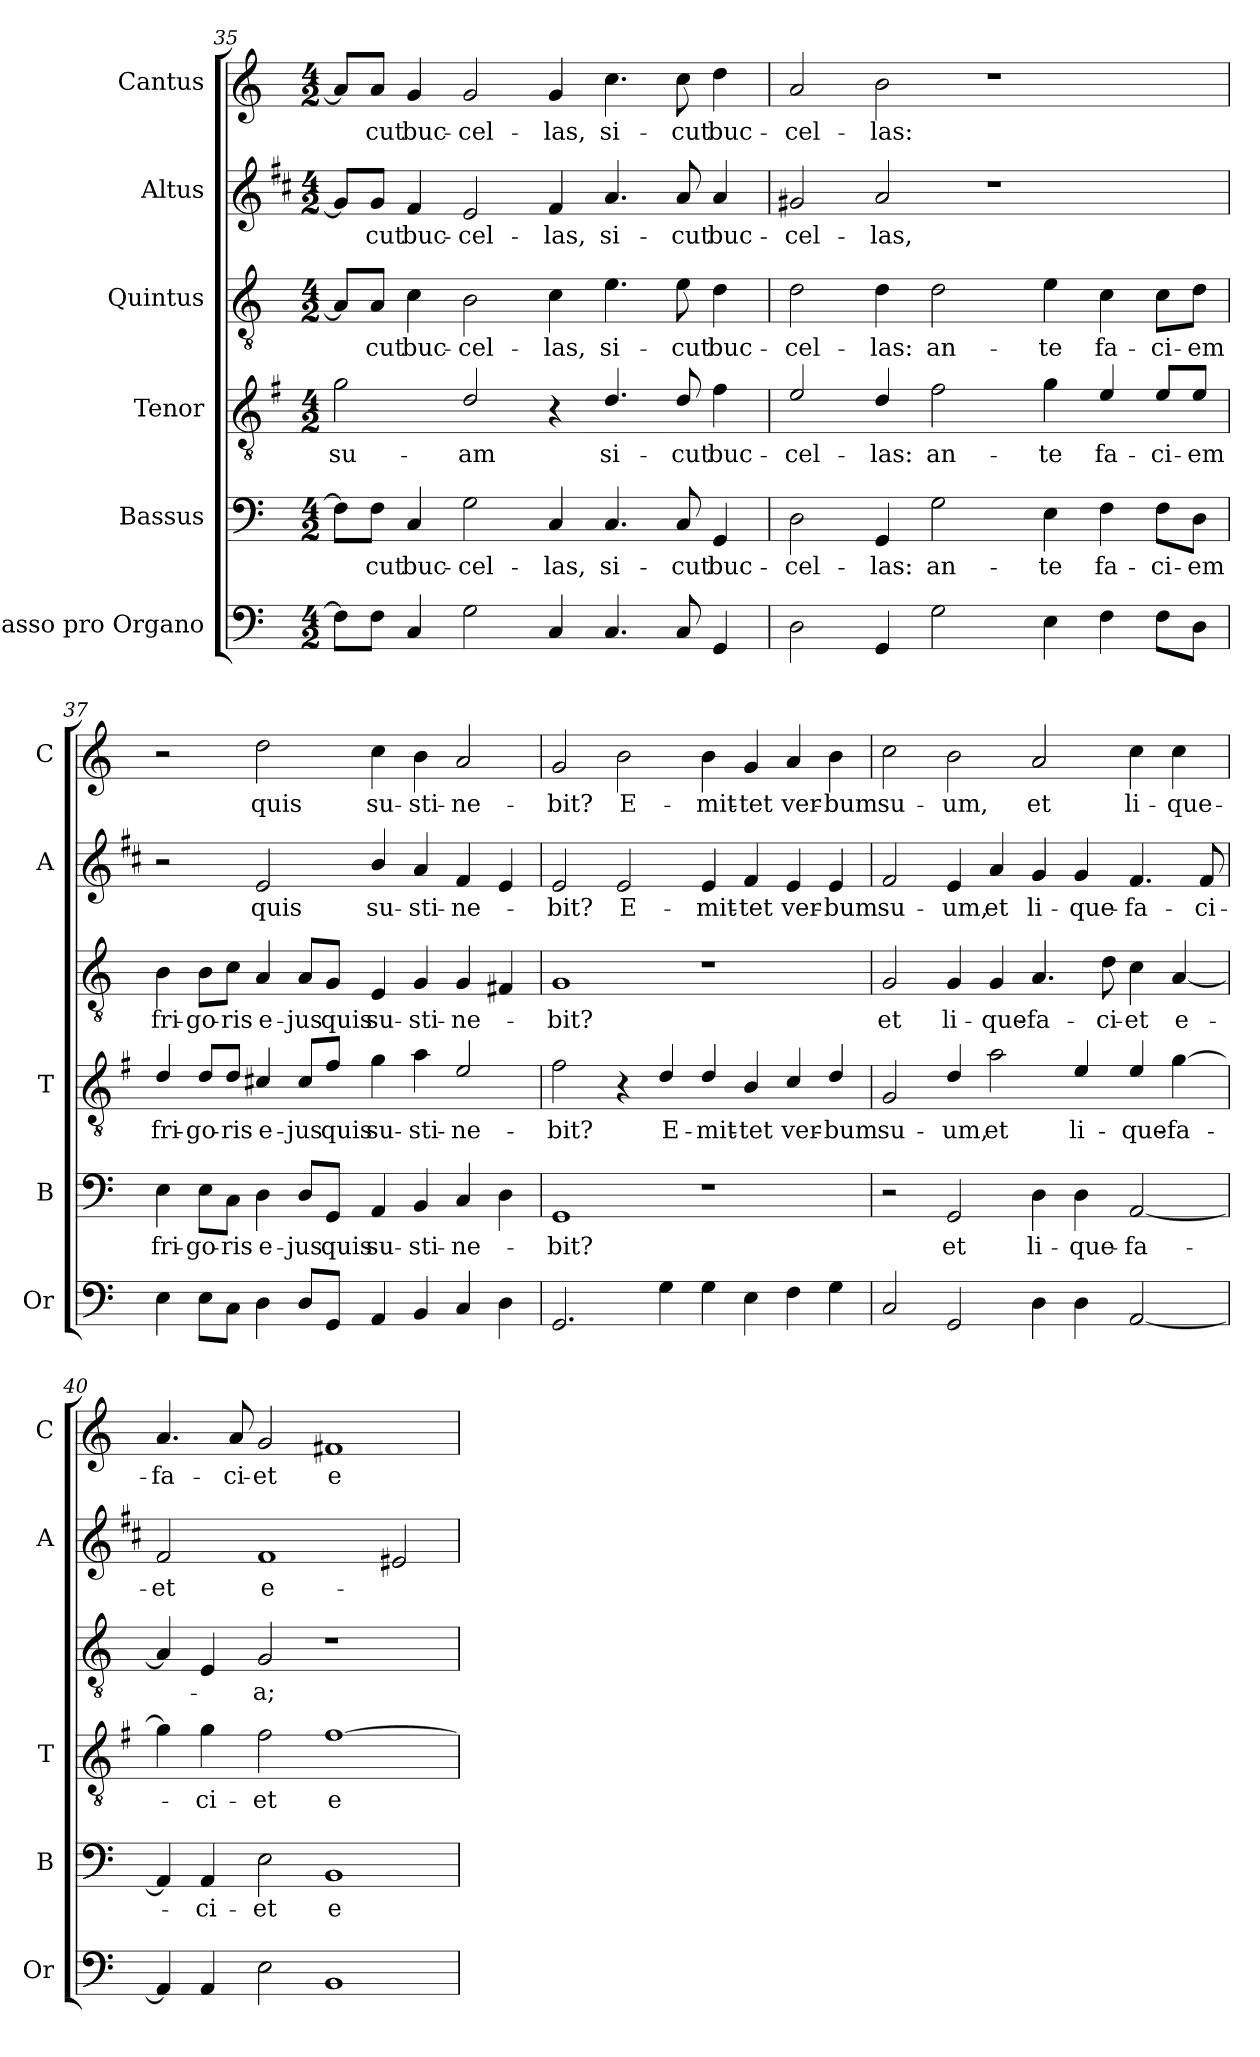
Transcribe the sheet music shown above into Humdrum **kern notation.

**kern	**kern	**text	**kern	**text	**kern	**text	**kern	**text	**kern	**text
*part6	*part5	*part5	*part4	*part4	*part3	*part3	*part2	*part2	*part1	*part1
*staff6	*staff5	*staff5	*staff4	*staff4	*staff3	*staff3	*staff2	*staff2	*staff1	*staff1
*I"Basso pro Organo	*I"Bassus	*	*I"Tenor	*	*I"Quintus	*	*I"Altus	*	*I"Cantus	*
*I'Or	*I'B	*	*I'T	*	*	*	*I'A	*	*I'C	*
*clefF4	*clefF4	*	*clefGv2	*	*clefGv2	*	*clefG2	*	*clefG2	*
*	*	*	*ITrd4c7	*	*	*	*ITrd1c2	*	*	*
*k[]	*k[]	*	*k[]	*	*k[]	*	*k[]	*	*k[]	*
*C:	*C:	*	*C:	*	*C:	*	*C:	*	*C:	*
*M4/2	*M4/2	*	*M4/2	*	*M4/2	*	*M4/2	*	*M4/2	*
=35	=35	=35	=35	=35	=35	=35	=35	=35	=35	=35
!	!	!	!	!LO:LY:b	!	!	!	!	!	!
8F\L]	8F\L]	.	2c\	su-	8A/L]	.	8f/L]	.	8a/L]	.
!	!	!LO:LY:b	!	!	!	!LO:LY:b	!	!LO:LY:b	!	!LO:LY:b
8F\J	8F\J	-cut	.	.	8A/J	-cut	8f/J	-cut	8a/J	-cut
!	!	!LO:LY:b	!	!	!	!LO:LY:b	!	!LO:LY:b	!	!LO:LY:b
4C/	4C/	buc-	.	.	4c\	buc-	4e/	buc-	4g/	buc-
!	!	!LO:LY:b	!	!LO:LY:b	!	!LO:LY:b	!	!LO:LY:b	!	!LO:LY:b
2G\	2G\	-cel-	2G/	-am	2B\	-cel-	2d/	-cel-	2g/	-cel-
!	!	!LO:LY:b	!	!	!	!LO:LY:b	!	!LO:LY:b	!	!LO:LY:b
4C/	4C/	-las,	4r	.	4c\	-las,	4e/	-las,	4g/	-las,
!	!	!LO:LY:b	!	!LO:LY:b	!	!LO:LY:b	!	!LO:LY:b	!	!LO:LY:b
4.C/	4.C/	si-	4.G/	si-	4.e\	si-	4.g/	si-	4.cc\	si-
!	!	!LO:LY:b	!	!LO:LY:b	!	!LO:LY:b	!	!LO:LY:b	!	!LO:LY:b
8C/	8C/	-cut	8G/	-cut	8e\	-cut	8g/	-cut	8cc\	-cut
!	!	!LO:LY:b	!	!LO:LY:b	!	!LO:LY:b	!	!LO:LY:b	!	!LO:LY:b
4GG/	4GG/	buc-	4B\	buc-	4d\	buc-	4g/	buc-	4dd\	buc-
!!LO:LB:g=z
=36	=36	=36	=36	=36	=36	=36	=36	=36	=36	=36
!	!	!LO:LY:b	!	!LO:LY:b	!	!LO:LY:b	!	!LO:LY:b	!	!LO:LY:b
2D\	2D\	-cel-	2A/	-cel-	2d\	-cel-	2f#X/	-cel-	2a/	-cel-
!	!	!LO:LY:b	!	!LO:LY:b	!	!LO:LY:b	!	!LO:LY:b	!	!LO:LY:b
4GG/	4GG/	-las:	4G/	-las:	4d\	-las:	2g/	-las,	2b\	-las:
!	!	!LO:LY:b	!	!LO:LY:b	!	!LO:LY:b	!	!	!	!
2G\	2G\	an-	2B\	an-	2d\	an-	.	.	.	.
.	.	.	.	.	.	.	1r	.	1r	.
!	!	!LO:LY:b	!	!LO:LY:b	!	!LO:LY:b	!	!	!	!
4E\	4E\	-te	4c\	-te	4e\	-te	.	.	.	.
!	!	!LO:LY:b	!	!LO:LY:b	!	!LO:LY:b	!	!	!	!
4F\	4F\	fa-	4A/	fa-	4c\	fa-	.	.	.	.
!	!	!LO:LY:b	!	!LO:LY:b	!	!LO:LY:b	!	!	!	!
8F\L	8F\L	-ci-	8A/L	-ci-	8c\L	-ci-	.	.	.	.
!	!	!LO:LY:b	!	!LO:LY:b	!	!LO:LY:b	!	!	!	!
8D\J	8D\J	-em	8A/J	-em	8d\J	-em	.	.	.	.
=37	=37	=37	=37	=37	=37	=37	=37	=37	=37	=37
!	!	!LO:LY:b	!	!LO:LY:b	!	!LO:LY:b	!	!	!	!
4E\	4E\	fri-	4G/	fri-	4B\	fri-	2r	.	2r	.
!	!	!LO:LY:b	!	!LO:LY:b	!	!LO:LY:b	!	!	!	!
8E\L	8E\L	-go-	8G/L	-go-	8B\L	-go-	.	.	.	.
!	!	!LO:LY:b	!	!LO:LY:b	!	!LO:LY:b	!	!	!	!
8C\J	8C\J	-ris	8G/J	-ris	8c\J	-ris	.	.	.	.
!	!	!LO:LY:b	!	!LO:LY:b	!	!LO:LY:b	!	!LO:LY:b	!	!LO:LY:b
4D\	4D\	e-	4F#X/	e-	4A/	e-	2d/	quis	2dd\	quis
!	!	!LO:LY:b	!	!LO:LY:b	!	!LO:LY:b	!	!	!	!
8D/L	8D/L	-jus	8F#/L	-jus	8A/L	-jus	.	.	.	.
!	!	!LO:LY:b	!	!LO:LY:b	!	!LO:LY:b	!	!	!	!
8GG/J	8GG/J	quis	8B/J	quis	8G/J	quis	.	.	.	.
!	!	!LO:LY:b	!	!LO:LY:b	!	!LO:LY:b	!	!LO:LY:b	!	!LO:LY:b
4AA/	4AA/	su-	4c\	su-	4E/	su-	4a/	su-	4cc\	su-
!	!	!LO:LY:b	!	!LO:LY:b	!	!LO:LY:b	!	!LO:LY:b	!	!LO:LY:b
4BB/	4BB/	-sti-	4d\	-sti-	4G/	-sti-	4g/	-sti-	4b\	-sti-
!	!	!LO:LY:b	!	!LO:LY:b	!	!LO:LY:b	!	!LO:LY:b	!	!LO:LY:b
4C/	4C/	-ne-	2A/	-ne-	4G/	-ne-	4e/	-ne-	2a/	-ne-
4D\	4D\	.	.	.	4F#X/	.	4d/	.	.	.
=38	=38	=38	=38	=38	=38	=38	=38	=38	=38	=38
!	!	!LO:LY:b	!	!LO:LY:b	!	!LO:LY:b	!	!LO:LY:b	!	!LO:LY:b
2.GG/	1GG	-bit?	2B\	-bit?	1G	-bit?	2d/	-bit?	2g/	-bit?
!	!	!	!	!	!	!	!	!LO:LY:b	!	!LO:LY:b
.	.	.	4r	.	.	.	2d/	E-	2b\	E-
!	!	!	!	!LO:LY:b	!	!	!	!	!	!
4G\	.	.	4G/	E-	.	.	.	.	.	.
!	!	!	!	!LO:LY:b	!	!	!	!LO:LY:b	!	!LO:LY:b
4G\	1r	.	4G/	-mit-	1r	.	4d/	-mit-	4b\	-mit-
!	!	!	!	!LO:LY:b	!	!	!	!LO:LY:b	!	!LO:LY:b
4E\	.	.	4E/	-tet	.	.	4e/	-tet	4g/	-tet
!	!	!	!	!LO:LY:b	!	!	!	!LO:LY:b	!	!LO:LY:b
4F\	.	.	4F/	ver-	.	.	4d/	ver-	4a/	ver-
!	!	!	!	!LO:LY:b	!	!	!	!LO:LY:b	!	!LO:LY:b
4G\	.	.	4G/	-bum	.	.	4d/	-bum	4b\	-bum
!!LO:LB:g=z
=39	=39	=39	=39	=39	=39	=39	=39	=39	=39	=39
!	!	!	!	!LO:LY:b	!	!LO:LY:b	!	!LO:LY:b	!	!LO:LY:b
2C/	2r	.	2C/	su-	2G/	et	2e/	su-	2cc\	su-
!	!	!LO:LY:b	!	!LO:LY:b	!	!LO:LY:b	!	!LO:LY:b	!	!LO:LY:b
2GG/	2GG/	et	4G/	-um,	4G/	li-	4d/	-um,	2b\	-um,
!	!	!	!	!LO:LY:b	!	!LO:LY:b	!	!LO:LY:b	!	!
.	.	.	2d\	et	4G/	-que-	4g/	et	.	.
!	!	!LO:LY:b	!	!	!	!LO:LY:b	!	!LO:LY:b	!	!LO:LY:b
4D\	4D\	li-	.	.	4.A/	-fa-	4f/	li-	2a/	et
!	!	!LO:LY:b	!	!LO:LY:b	!	!	!	!LO:LY:b	!	!
4D\	4D\	-que-	4A/	li-	.	.	4f/	-que-	.	.
!	!	!	!	!	!	!LO:LY:b	!	!	!	!
.	.	.	.	.	8d\	-ci-	.	.	.	.
!	!	!LO:LY:b	!	!LO:LY:b	!	!LO:LY:b	!	!LO:LY:b	!	!LO:LY:b
[2AA/	[2AA/	-fa-	4A/	-que-	4c\	-et	4.e/	-fa-	4cc\	li-
!	!	!	!	!LO:LY:b	!	!LO:LY:b	!	!	!	!LO:LY:b
.	.	.	[4c\	-fa-	[4A/	e-	.	.	4cc\	-que-
!	!	!	!	!	!	!	!	!LO:LY:b	!	!
.	.	.	.	.	.	.	8e/	-ci-	.	.
=40	=40	=40	=40	=40	=40	=40	=40	=40	=40	=40
!	!	!	!	!	!	!	!	!LO:LY:b	!	!LO:LY:b
4AA/]	4AA/]	.	4c\]	.	4A/]	.	2e/	-et	4.a/	-fa-
!	!	!LO:LY:b	!	!LO:LY:b	!	!	!	!	!	!
4AA/	4AA/	-ci-	4c\	-ci-	4E/	.	.	.	.	.
!	!	!	!	!	!	!	!	!	!	!LO:LY:b
.	.	.	.	.	.	.	.	.	8a/	-ci-
!	!	!LO:LY:b	!	!LO:LY:b	!	!LO:LY:b	!	!LO:LY:b	!	!LO:LY:b
2E\	2E\	-et	2B\	-et	2G/	-a;	1e	e-	2g/	-et
!	!	!LO:LY:b	!	!LO:LY:b	!	!	!	!	!	!LO:LY:b
1BB	1BB	e-	[1B	e-	1r	.	.	.	1f#X	e-
.	.	.	.	.	.	.	2d#X/	.	.	.
=	=	=	=	=	=	=	=	=	=	=
*-	*-	*-	*-	*-	*-	*-	*-	*-	*-	*-
